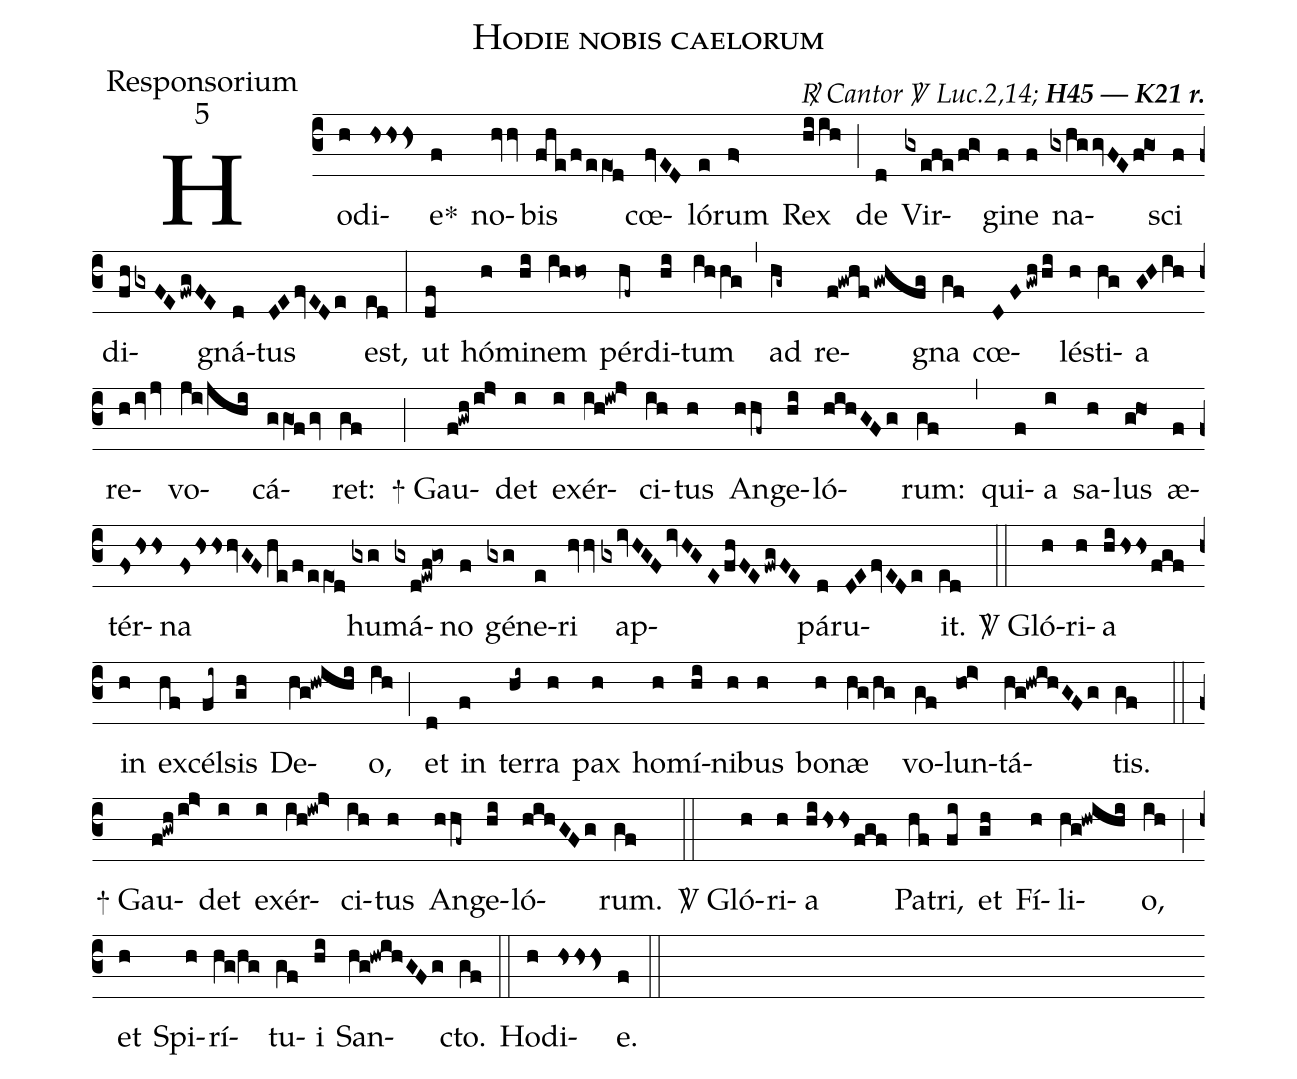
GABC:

name:Hodie nobis caelorum;
office-part:Responsorium;
mode:5;
commentary:{\itshape\mdseries \Rbar\  Cantor  \Vbar\  Luc.2,14;\/} {\bfseries H45 --- K21 r.};
%%
(c3) Ho(h)di(Hsss<)e<sp>*</sp>(f) no(hvv)bis(fhe/f/eeO1d) cœ(fvED)ló(e)rum(f>) Rex(hi/ih) (;)
de(d) Vir(gxefe/fg>)gi(f)ne(f) na(gxhggvFEf!go1)sci(f) di(fhgxFEfwgFE)gná(d)tus(DEfvEDe) est,(ed) (:)
ut(df) hó(h)mi(hi)nem(ihho~) pér(hf~)di(hi)tum(ihhg) (,)
ad(hg~) re(f!gwhfgwhfg)gna(gf) cœ(DFgwhhi)lé(h)sti(hg)a(GHih) re(hivjv)vo(ji/jhi)cá(ggO1fgv)ret:(gf) (;)
<sp>+</sp> Gau(f!gwh/ij>)det(i) ex(i)ér(ih!iw!j>)ci(ih)tus(h) An(hhf~)ge(hi)ló(hihGFg)rum:(gf) (,)
qui(f)a(i) sa(h)lus(g!ho1) æ(f)tér(FsHss)na(FsHsshvGFhe/f/eeO1d) hu(gxg)má(gxd!ewf!go~)no(f) gé(gxg)ne(e)ri(hvv) ap(gxivHGFivHGEfhFEfwgFE)pá(d)ru(DEfvEDe)it.(ed) (::)
<sp>V/</sp> Gló(h)ri(h)a(hiHssfgf) in(h) ex(hf)cél(fi~)sis(gh) De(hg!hwihi)o,(ih) (;)
et(d) in(f) ter(hi~)ra(h) pax(h) ho(h)mí(hi)ni(h)bus(h) bo(h)næ(hg/hg) vo(gf)lun(ho0!i>)tá(hg!hwihGFg)tis.(gf) (::)
<sp>+</sp> Gau(f!gwh/i!j>)det(i) ex(i)ér(ih!iw!j>)ci(ih)tus(h) An(hhf~)ge(hi)ló(hihGFg)rum.(gf) (::)
<sp>V/</sp> Gló(h)ri(h)a(hihssfgf) Pa(hf)tri,(fi) et(gh) Fí(h)li(hg!hwihi)o,(ih) (;)
et(h) Spi(h)rí(hg/0hg)tu(gf)i(hi) San(hg!hwihGFg)cto.(gf) (::)
Ho(h)di(Hsss<)e.(f) (::)
